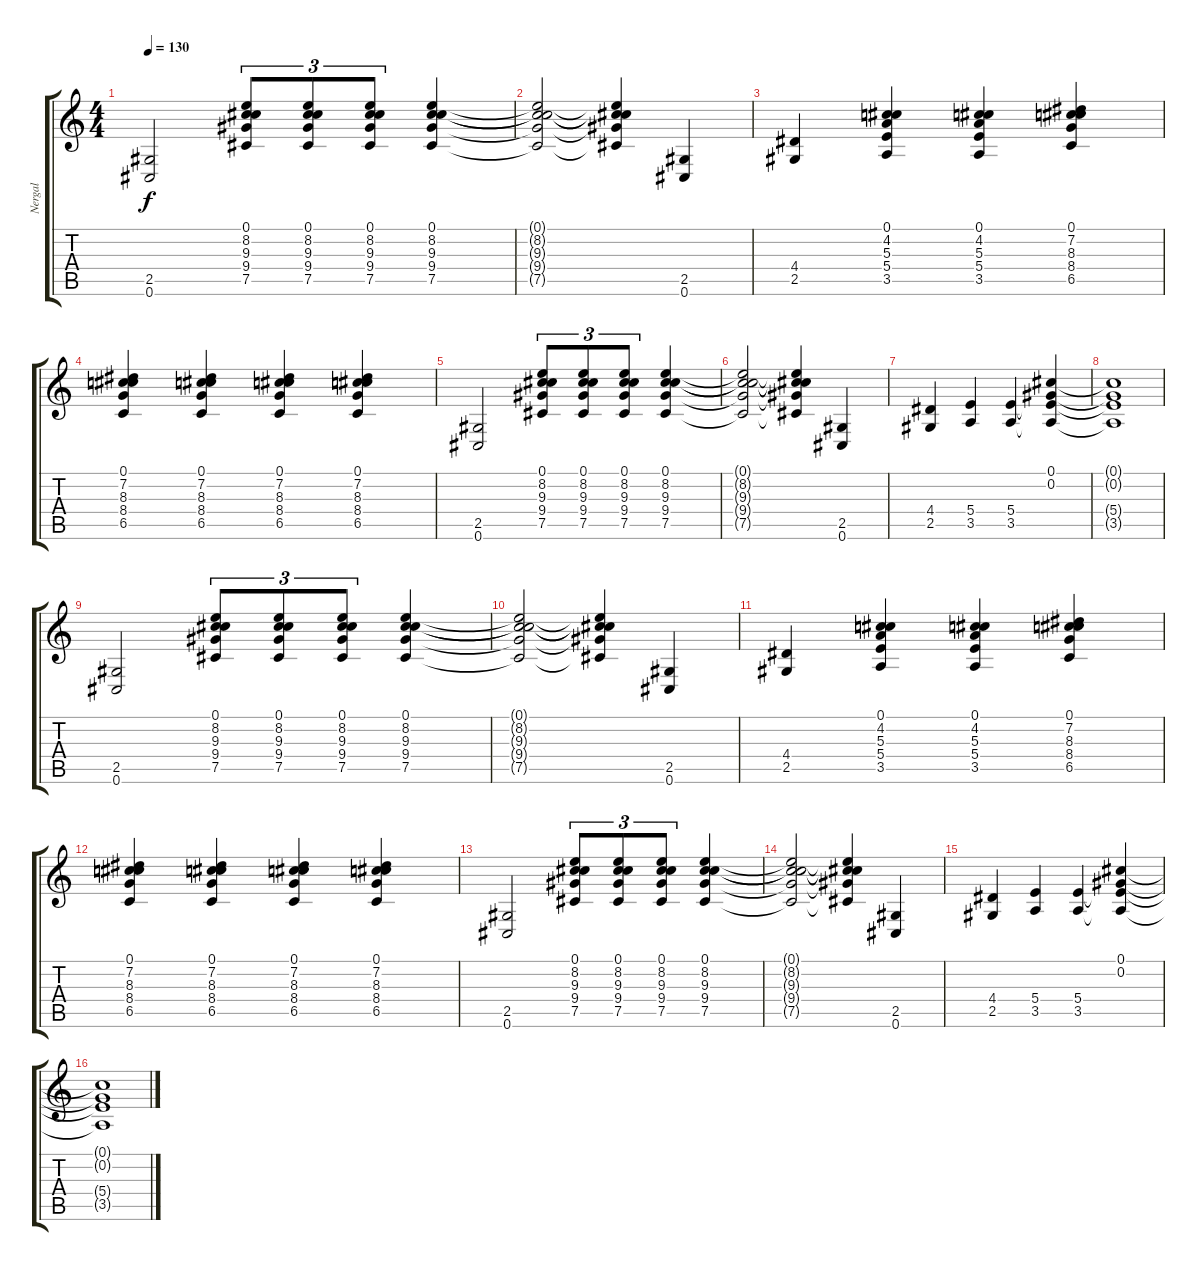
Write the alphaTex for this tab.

\track ("Nergal" "Nergal") {instrument distortionguitar}
\staff {score tabs}
\tuning (Db4 Ab3 E3 B2 Gb2 Db2) {hide}
\ts (4 4)
\tempo 130
\clef g2
\ks c
(2.5 0.6).2{dy f} (0.1 8.2 9.3 9.4 7.5).8{tu (3 2)} (0.1 8.2 9.3 9.4 7.5).8{tu (3 2)} (0.1 8.2 9.3 9.4 7.5).8{tu (3 2)} (0.1 8.2 9.3 9.4 7.5).4 |
(0.1{t} 8.2{t} 9.3{t} 9.4{t} 7.5{t}).2 (0.1{t} 8.2{t} 9.3{t} 9.4{t} 7.5{t}).4 (2.5 0.6).4 |
(4.4 2.5).4 (0.1 4.2 5.3 5.4 3.5).4 (0.1 4.2 5.3 5.4 3.5).4 (0.1 7.2 8.3 8.4 6.5).4 |
(0.1 7.2 8.3 8.4 6.5).4 (0.1 7.2 8.3 8.4 6.5).4 (0.1 7.2 8.3 8.4 6.5).4 (0.1 7.2 8.3 8.4 6.5).4 |
(2.5 0.6).2 (0.1 8.2 9.3 9.4 7.5).8{tu (3 2)} (0.1 8.2 9.3 9.4 7.5).8{tu (3 2)} (0.1 8.2 9.3 9.4 7.5).8{tu (3 2)} (0.1 8.2 9.3 9.4 7.5).4 |
(0.1{t} 8.2{t} 9.3{t} 9.4{t} 7.5{t}).2 (0.1{t} 8.2{t} 9.3{t} 9.4{t} 7.5{t}).4 (2.5 0.6).4 |
(4.4 2.5).4 (5.4 3.5).4 (5.4 3.5).4 (0.1 0.2 5.4{t} 3.5{t}).4 |
(0.1{t} 0.2{t} 5.4{t} 3.5{t}).1 |
(2.5 0.6).2 (0.1 8.2 9.3 9.4 7.5).8{tu (3 2)} (0.1 8.2 9.3 9.4 7.5).8{tu (3 2)} (0.1 8.2 9.3 9.4 7.5).8{tu (3 2)} (0.1 8.2 9.3 9.4 7.5).4 |
(0.1{t} 8.2{t} 9.3{t} 9.4{t} 7.5{t}).2 (0.1{t} 8.2{t} 9.3{t} 9.4{t} 7.5{t}).4 (2.5 0.6).4 |
(4.4 2.5).4 (0.1 4.2 5.3 5.4 3.5).4 (0.1 4.2 5.3 5.4 3.5).4 (0.1 7.2 8.3 8.4 6.5).4 |
(0.1 7.2 8.3 8.4 6.5).4 (0.1 7.2 8.3 8.4 6.5).4 (0.1 7.2 8.3 8.4 6.5).4 (0.1 7.2 8.3 8.4 6.5).4 |
(2.5 0.6).2 (0.1 8.2 9.3 9.4 7.5).8{tu (3 2)} (0.1 8.2 9.3 9.4 7.5).8{tu (3 2)} (0.1 8.2 9.3 9.4 7.5).8{tu (3 2)} (0.1 8.2 9.3 9.4 7.5).4 |
(0.1{t} 8.2{t} 9.3{t} 9.4{t} 7.5{t}).2 (0.1{t} 8.2{t} 9.3{t} 9.4{t} 7.5{t}).4 (2.5 0.6).4 |
(4.4 2.5).4 (5.4 3.5).4 (5.4 3.5).4 (0.1 0.2 5.4{t} 3.5{t}).4 |
(0.1{t} 0.2{t} 5.4{t} 3.5{t}).1
